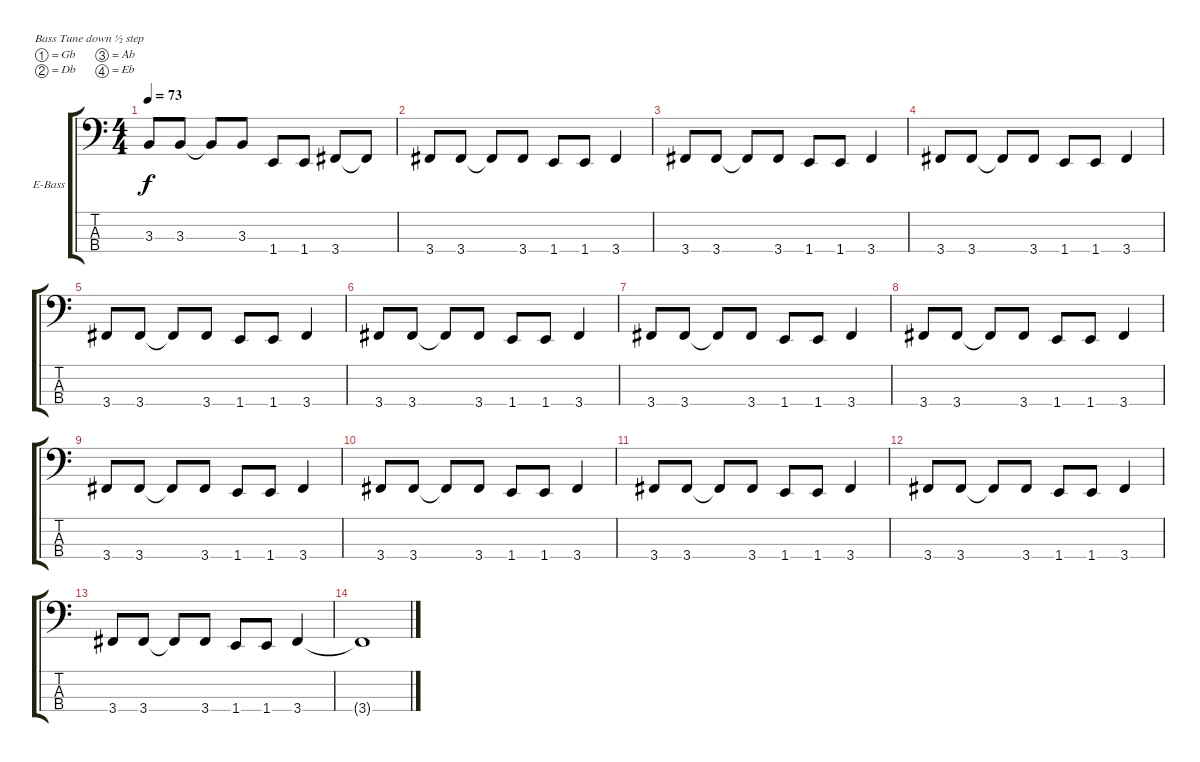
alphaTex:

\bracketExtendMode groupsimilarinstruments
\firstSystemTrackNameOrientation horizontal
\otherSystemsTrackNameOrientation horizontal
\track ("Bass" "E-Bass") {instrument electricbassfinger}
\staff {score tabs}
\tuning (Gb2 Db2 Ab1 Eb1)
\ts (4 4)
\tempo 73
\clef f4
\ks c
3.3.8{dy f} 3.3.8 3.3{t}.8 3.3.8 1.4.8 1.4.8 3.4.8 3.4{t}.8 |
3.4.8 3.4.8 3.4{t}.8 3.4.8 1.4.8 1.4.8 3.4.4 |
3.4.8 3.4.8 3.4{t}.8 3.4.8 1.4.8 1.4.8 3.4.4 |
3.4.8 3.4.8 3.4{t}.8 3.4.8 1.4.8 1.4.8 3.4.4 |
3.4.8 3.4.8 3.4{t}.8 3.4.8 1.4.8 1.4.8 3.4.4 |
3.4.8 3.4.8 3.4{t}.8 3.4.8 1.4.8 1.4.8 3.4.4 |
3.4.8 3.4.8 3.4{t}.8 3.4.8 1.4.8 1.4.8 3.4.4 |
3.4.8 3.4.8 3.4{t}.8 3.4.8 1.4.8 1.4.8 3.4.4 |
3.4.8 3.4.8 3.4{t}.8 3.4.8 1.4.8 1.4.8 3.4.4 |
3.4.8 3.4.8 3.4{t}.8 3.4.8 1.4.8 1.4.8 3.4.4 |
3.4.8 3.4.8 3.4{t}.8 3.4.8 1.4.8 1.4.8 3.4.4 |
3.4.8 3.4.8 3.4{t}.8 3.4.8 1.4.8 1.4.8 3.4.4 |
3.4.8 3.4.8 3.4{t}.8 3.4.8 1.4.8 1.4.8 3.4.4 |
3.4{t}.1
